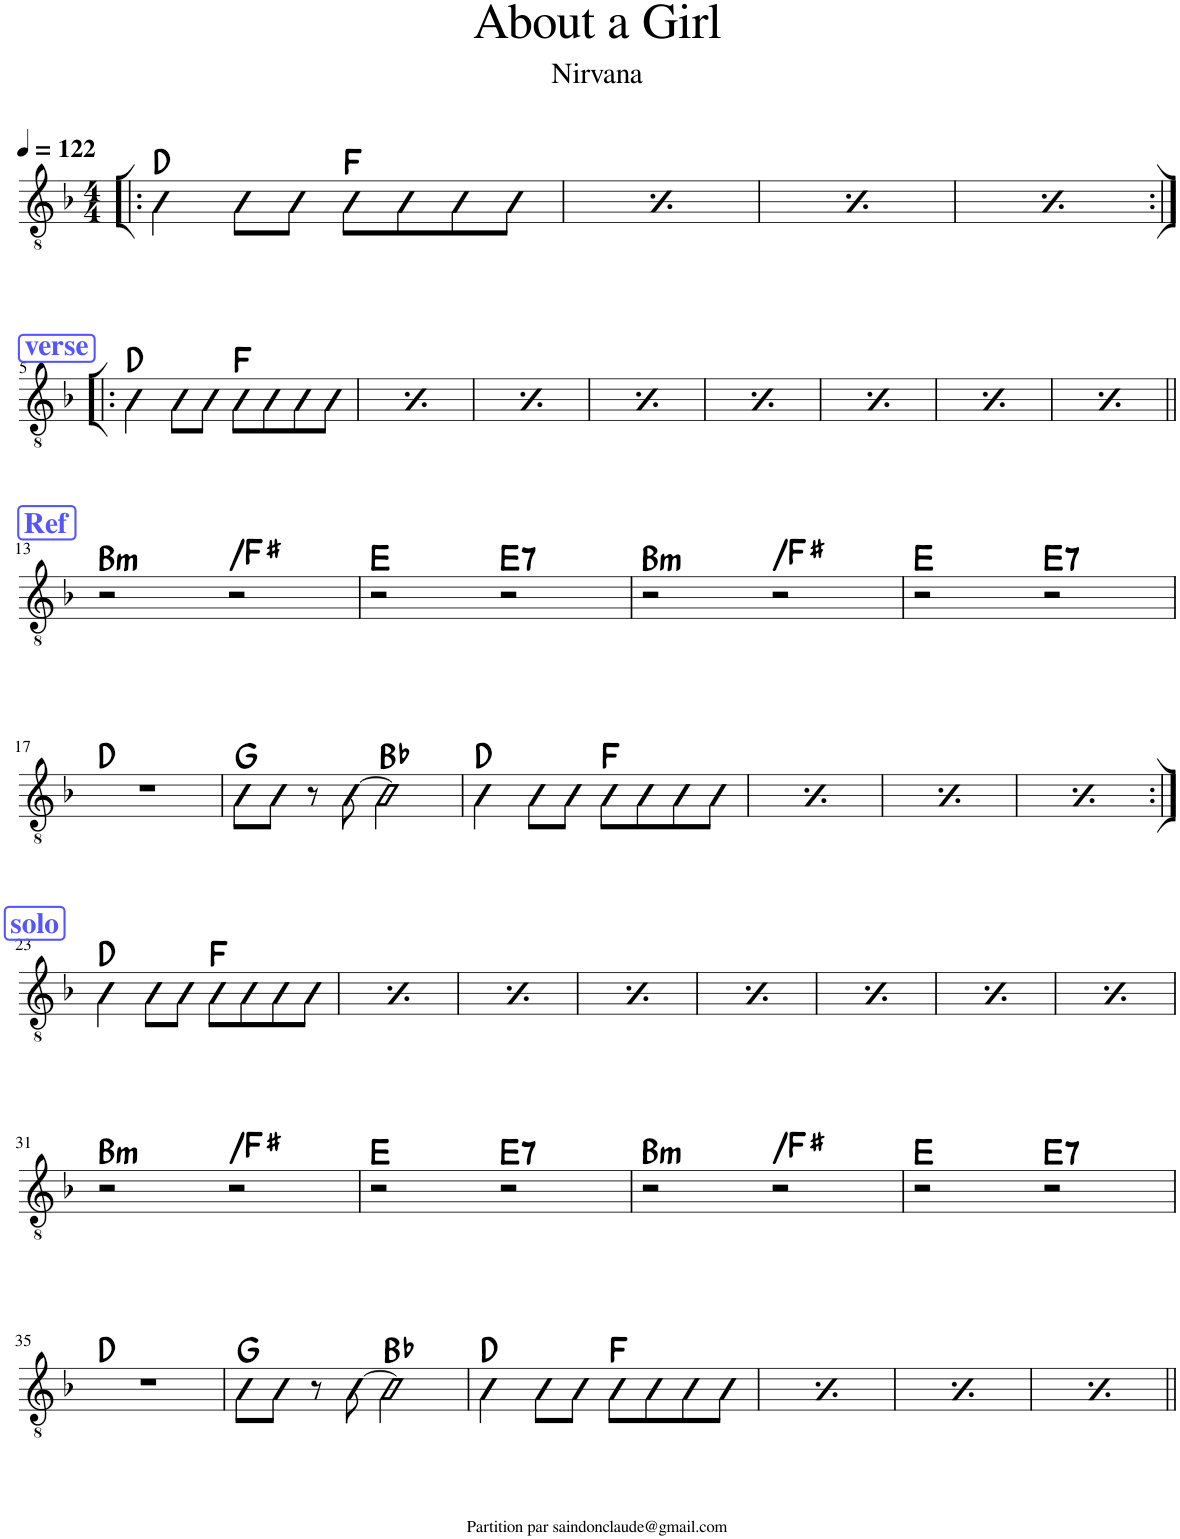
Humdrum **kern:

**kern	**harte
*part1	*part1
*staff1	*
*I"Classical Guitar	*
*I'Guit.	*
*clefGv2	*
*k[b-]	*
*M4/4	*
*MM122	*
=1!|:	=1!|:
4D\	D:maj
8D\L	.
8D\J	.
8F\L	F:maj
8F\	.
8F\	.
8F\J	.
=2	=2
*MM122	*
4D\	D:maj
8D\L	.
8D\J	.
8F\L	F:maj
8F\	.
8F\	.
8F\J	.
=3	=3
*MM122	*
4D\	D:maj
8D\L	.
8D\J	.
8F\L	F:maj
8F\	.
8F\	.
8F\J	.
=4	=4
*MM122	*
4D\	D:maj
8D\L	.
8D\J	.
8F\L	F:maj
8F\	.
8F\	.
8F\J	.
!!LO:LB:g=z
!!LO:REH:place=s1:a:B:cj:color=#5555FF:fs=14:t=verse
=5:|!|:	=5:|!|:
4D\	D:maj
8D\L	.
8D\J	.
8F\L	F:maj
8F\	.
8F\	.
8F\J	.
!!LO:REH:place=s1:a:B:cj:color=#5555FF:fs=14:t=verse
=6	=6
4D\	D:maj
8D\L	.
8D\J	.
8F\L	F:maj
8F\	.
8F\	.
8F\J	.
!!LO:REH:place=s1:a:B:cj:color=#5555FF:fs=14:t=verse
=7	=7
4D\	D:maj
8D\L	.
8D\J	.
8F\L	F:maj
8F\	.
8F\	.
8F\J	.
!!LO:REH:place=s1:a:B:cj:color=#5555FF:fs=14:t=verse
=8	=8
4D\	D:maj
8D\L	.
8D\J	.
8F\L	F:maj
8F\	.
8F\	.
8F\J	.
!!LO:REH:place=s1:a:B:cj:color=#5555FF:fs=14:t=verse
=9	=9
4D\	D:maj
8D\L	.
8D\J	.
8F\L	F:maj
8F\	.
8F\	.
8F\J	.
!!LO:REH:place=s1:a:B:cj:color=#5555FF:fs=14:t=verse
=10	=10
4D\	D:maj
8D\L	.
8D\J	.
8F\L	F:maj
8F\	.
8F\	.
8F\J	.
!!LO:REH:place=s1:a:B:cj:color=#5555FF:fs=14:t=verse
=11	=11
4D\	D:maj
8D\L	.
8D\J	.
8F\L	F:maj
8F\	.
8F\	.
8F\J	.
!!LO:REH:place=s1:a:B:cj:color=#5555FF:fs=14:t=verse
=12	=12
4D\	D:maj
8D\L	.
8D\J	.
8F\L	F:maj
8F\	.
8F\	.
8F\J	.
!!LO:LB:g=z
!!LO:REH:place=s1:a:B:cj:color=#5555FF:fs=14:t=Ref
=13||	=13||
!	!LO:H:kt=m
2r	B:min
!	!LO:H:kt=N.C.
2r	N
=14	=14
2r	E:maj
!	!LO:H:kt=7
2r	E:7
=15	=15
!	!LO:H:kt=m
2r	B:min
!	!LO:H:kt=N.C.
2r	N
=16	=16
2r	E:maj
!	!LO:H:kt=7
2r	E:7
!!LO:LB:g=z
=17	=17
1r	D:maj
=18	=18
8G\L	G:maj
8G\J	.
8r	.
[8B-\	.
2B-\]	Bb:maj
=19	=19
4D\	D:maj
8D\L	.
8D\J	.
8F\L	F:maj
8F\	.
8F\	.
8F\J	.
=20	=20
4D\	D:maj
8D\L	.
8D\J	.
8F\L	F:maj
8F\	.
8F\	.
8F\J	.
=21	=21
4D\	D:maj
8D\L	.
8D\J	.
8F\L	F:maj
8F\	.
8F\	.
8F\J	.
=22	=22
4D\	D:maj
8D\L	.
8D\J	.
8F\L	F:maj
8F\	.
8F\	.
8F\J	.
!!LO:LB:g=z
!!LO:REH:place=s1:a:B:cj:color=#5555FF:fs=14:t=solo
=23:|!	=23:|!
4D\	D:maj
8D\L	.
8D\J	.
8F\L	F:maj
8F\	.
8F\	.
8F\J	.
!!LO:REH:place=s1:a:B:cj:color=#5555FF:fs=14:t=solo
=24	=24
4D\	D:maj
8D\L	.
8D\J	.
8F\L	F:maj
8F\	.
8F\	.
8F\J	.
!!LO:REH:place=s1:a:B:cj:color=#5555FF:fs=14:t=solo
=25	=25
4D\	D:maj
8D\L	.
8D\J	.
8F\L	F:maj
8F\	.
8F\	.
8F\J	.
!!LO:REH:place=s1:a:B:cj:color=#5555FF:fs=14:t=solo
=26	=26
4D\	D:maj
8D\L	.
8D\J	.
8F\L	F:maj
8F\	.
8F\	.
8F\J	.
!!LO:REH:place=s1:a:B:cj:color=#5555FF:fs=14:t=solo
=27	=27
4D\	D:maj
8D\L	.
8D\J	.
8F\L	F:maj
8F\	.
8F\	.
8F\J	.
!!LO:REH:place=s1:a:B:cj:color=#5555FF:fs=14:t=solo
=28	=28
4D\	D:maj
8D\L	.
8D\J	.
8F\L	F:maj
8F\	.
8F\	.
8F\J	.
!!LO:REH:place=s1:a:B:cj:color=#5555FF:fs=14:t=solo
=29	=29
4D\	D:maj
8D\L	.
8D\J	.
8F\L	F:maj
8F\	.
8F\	.
8F\J	.
!!LO:REH:place=s1:a:B:cj:color=#5555FF:fs=14:t=solo
=30	=30
4D\	D:maj
8D\L	.
8D\J	.
8F\L	F:maj
8F\	.
8F\	.
8F\J	.
!!LO:LB:g=z
=31	=31
!	!LO:H:kt=m
2r	B:min
!	!LO:H:kt=N.C.
2r	N
=32	=32
2r	E:maj
!	!LO:H:kt=7
2r	E:7
=33	=33
!	!LO:H:kt=m
2r	B:min
!	!LO:H:kt=N.C.
2r	N
=34	=34
2r	E:maj
!	!LO:H:kt=7
2r	E:7
!!LO:LB:g=z
=35	=35
1r	D:maj
=36	=36
8G\L	G:maj
8G\J	.
8r	.
[8B-\	.
2B-\]	Bb:maj
=37	=37
4D\	D:maj
8D\L	.
8D\J	.
8F\L	F:maj
8F\	.
8F\	.
8F\J	.
=38	=38
4D\	D:maj
8D\L	.
8D\J	.
8F\L	F:maj
8F\	.
8F\	.
8F\J	.
=39	=39
4D\	D:maj
8D\L	.
8D\J	.
8F\L	F:maj
8F\	.
8F\	.
8F\J	.
=40	=40
4D\	D:maj
8D\L	.
8D\J	.
8F\L	F:maj
8F\	.
8F\	.
8F\J	.
=||	=||
*-	*-
